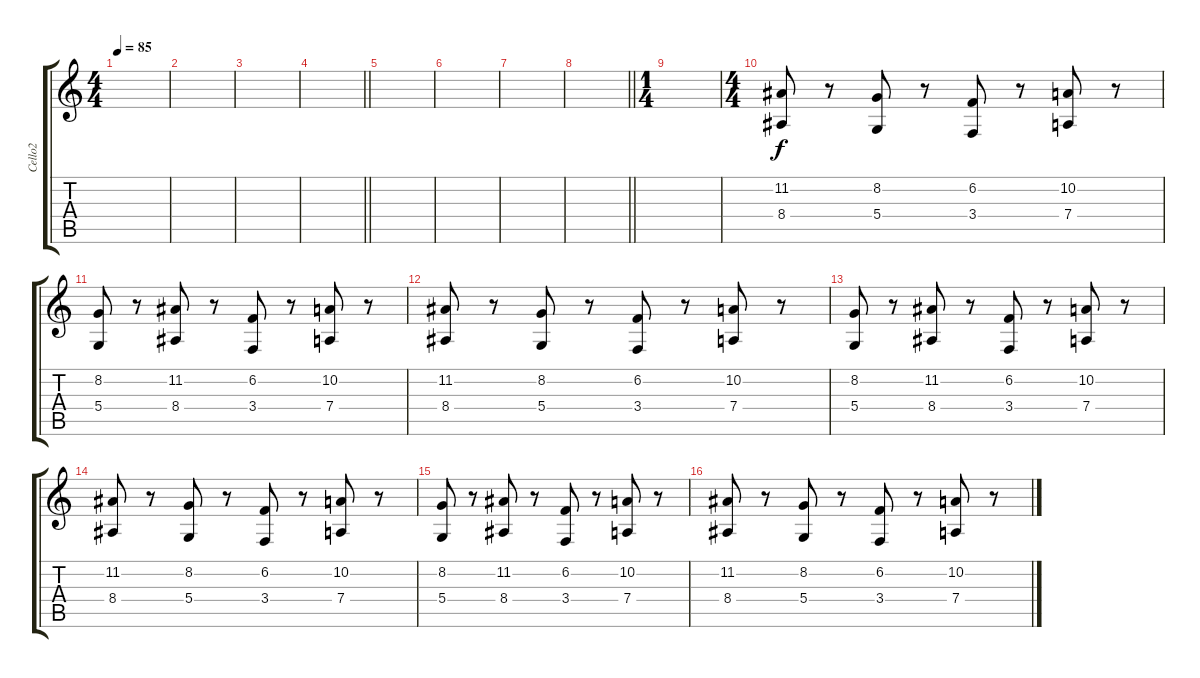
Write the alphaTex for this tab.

\track ("Cello2" "Cello2") {instrument stringensemble1}
\staff {score tabs}
\tuning (E4 B3 G3 D3 A2 E2) {hide}
\ts (4 4)
\tempo 85
\clef g2
\ks c
|
|
|
\barLineRight lightlight
|
|
|
|
\barLineRight lightlight
|
\ts (1 4)
|
\ts (4 4)
(11.2 8.4).8 r.8 (8.2 5.4).8 r.8 (6.2 3.4).8 r.8 (10.2 7.4).8 r.8 |
(8.2 5.4).8 r.8 (11.2 8.4).8 r.8 (6.2 3.4).8 r.8 (10.2 7.4).8 r.8 |
(11.2 8.4).8 r.8 (8.2 5.4).8 r.8 (6.2 3.4).8 r.8 (10.2 7.4).8 r.8 |
(8.2 5.4).8 r.8 (11.2 8.4).8 r.8 (6.2 3.4).8 r.8 (10.2 7.4).8 r.8 |
(11.2 8.4).8 r.8 (8.2 5.4).8 r.8 (6.2 3.4).8 r.8 (10.2 7.4).8 r.8 |
(8.2 5.4).8 r.8 (11.2 8.4).8 r.8 (6.2 3.4).8 r.8 (10.2 7.4).8 r.8 |
(11.2 8.4).8 r.8 (8.2 5.4).8 r.8 (6.2 3.4).8 r.8 (10.2 7.4).8 r.8
